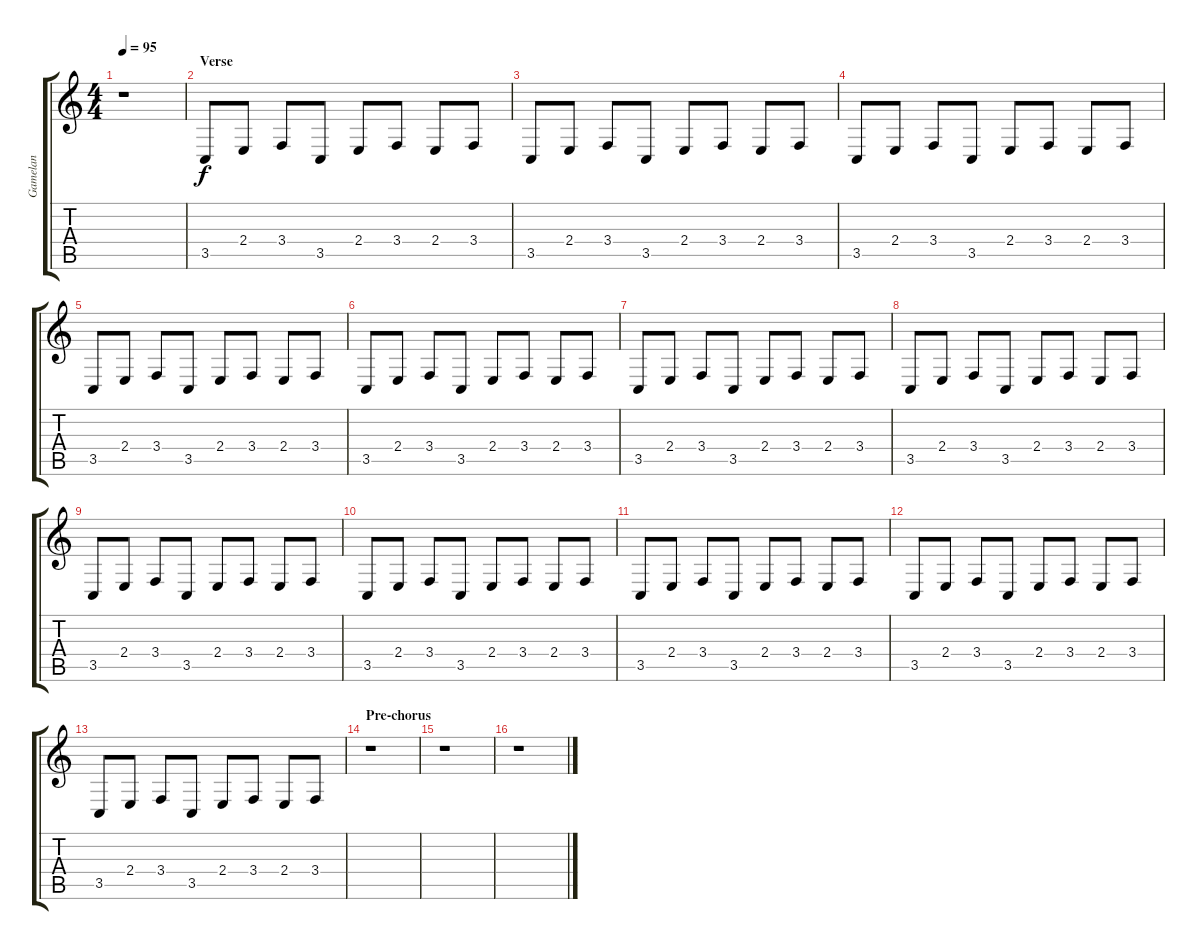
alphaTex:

\track ("Gamelan" "Gamelan") {instrument vibraphone}
\staff {score tabs}
\tuning (E4 B3 G3 D3 A2 E2) {hide}
\ts (4 4)
\tempo 95
\clef g2
\ks c
r.1{dy f} |
\section ("" "Verse")
3.5.8 2.4.8 3.4.8 3.5.8 2.4.8 3.4.8 2.4.8 3.4.8 |
3.5.8 2.4.8 3.4.8 3.5.8 2.4.8 3.4.8 2.4.8 3.4.8 |
3.5.8 2.4.8 3.4.8 3.5.8 2.4.8 3.4.8 2.4.8 3.4.8 |
3.5.8 2.4.8 3.4.8 3.5.8 2.4.8 3.4.8 2.4.8 3.4.8 |
3.5.8 2.4.8 3.4.8 3.5.8 2.4.8 3.4.8 2.4.8 3.4.8 |
3.5.8 2.4.8 3.4.8 3.5.8 2.4.8 3.4.8 2.4.8 3.4.8 |
3.5.8 2.4.8 3.4.8 3.5.8 2.4.8 3.4.8 2.4.8 3.4.8 |
3.5.8 2.4.8 3.4.8 3.5.8 2.4.8 3.4.8 2.4.8 3.4.8 |
3.5.8 2.4.8 3.4.8 3.5.8 2.4.8 3.4.8 2.4.8 3.4.8 |
3.5.8 2.4.8 3.4.8 3.5.8 2.4.8 3.4.8 2.4.8 3.4.8 |
3.5.8 2.4.8 3.4.8 3.5.8 2.4.8 3.4.8 2.4.8 3.4.8 |
3.5.8 2.4.8 3.4.8 3.5.8 2.4.8 3.4.8 2.4.8 3.4.8 |
\section ("" "Pre-chorus")
r.1 |
r.1 |
r.1
